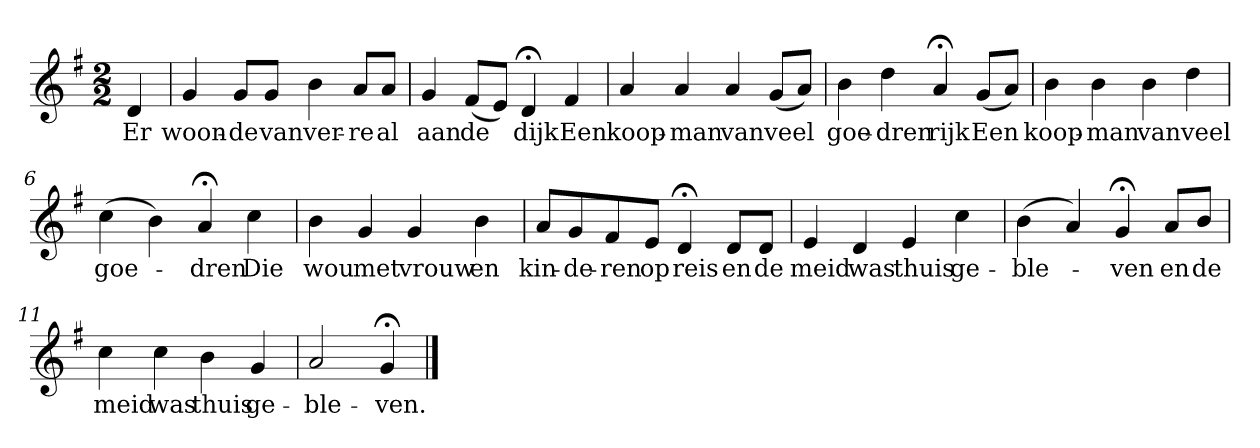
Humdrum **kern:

**kern	**text
*part1	*part1
*staff1	*staff1
*k[f#]	*
*G:	*
*M2/2	*
*MM120	*
=	=
4d	Er
=1	=1
4g	woon-
8gL	-de
8gJ	van
4b	ver-
8aL	-re
8aJ	al
=2	=2
4g	aan
(8f#L	de
8eJ)	.
4d;<	dijk
4f#	Een
=3	=3
4a	koop-
4a	-man
4a	van
(8gL	veel
8aJ)	.
=4	=4
4b	goe-
4dd	-dren
4a;<	rijk
(8gL	Een
8aJ)	.
=5	=5
4b	koop-
4b	-man
4b	van
4dd	veel
=6	=6
(4cc	goe-
4b)	.
4a;<	-dren
4cc	Die
=7	=7
4b	wou
4g	met
4g	vrouw
4b	en
=8	=8
8aL	kin-
8g	-de-
8f#	-ren
8eJ	op
4d;<	reis
8dL	en
8dJ	de
=9	=9
4e	meid
4d	was
4e	thuis
4cc	ge-
=10	=10
(4b	-ble-
4a)	.
4g;<	-ven
8aL	en
8bJ	de
=11	=11
4cc	meid
4cc	was
4b	thuis
4g	ge-
=12	=12
2a	-ble-
4g;<	-ven.
==	==
*-	*-
